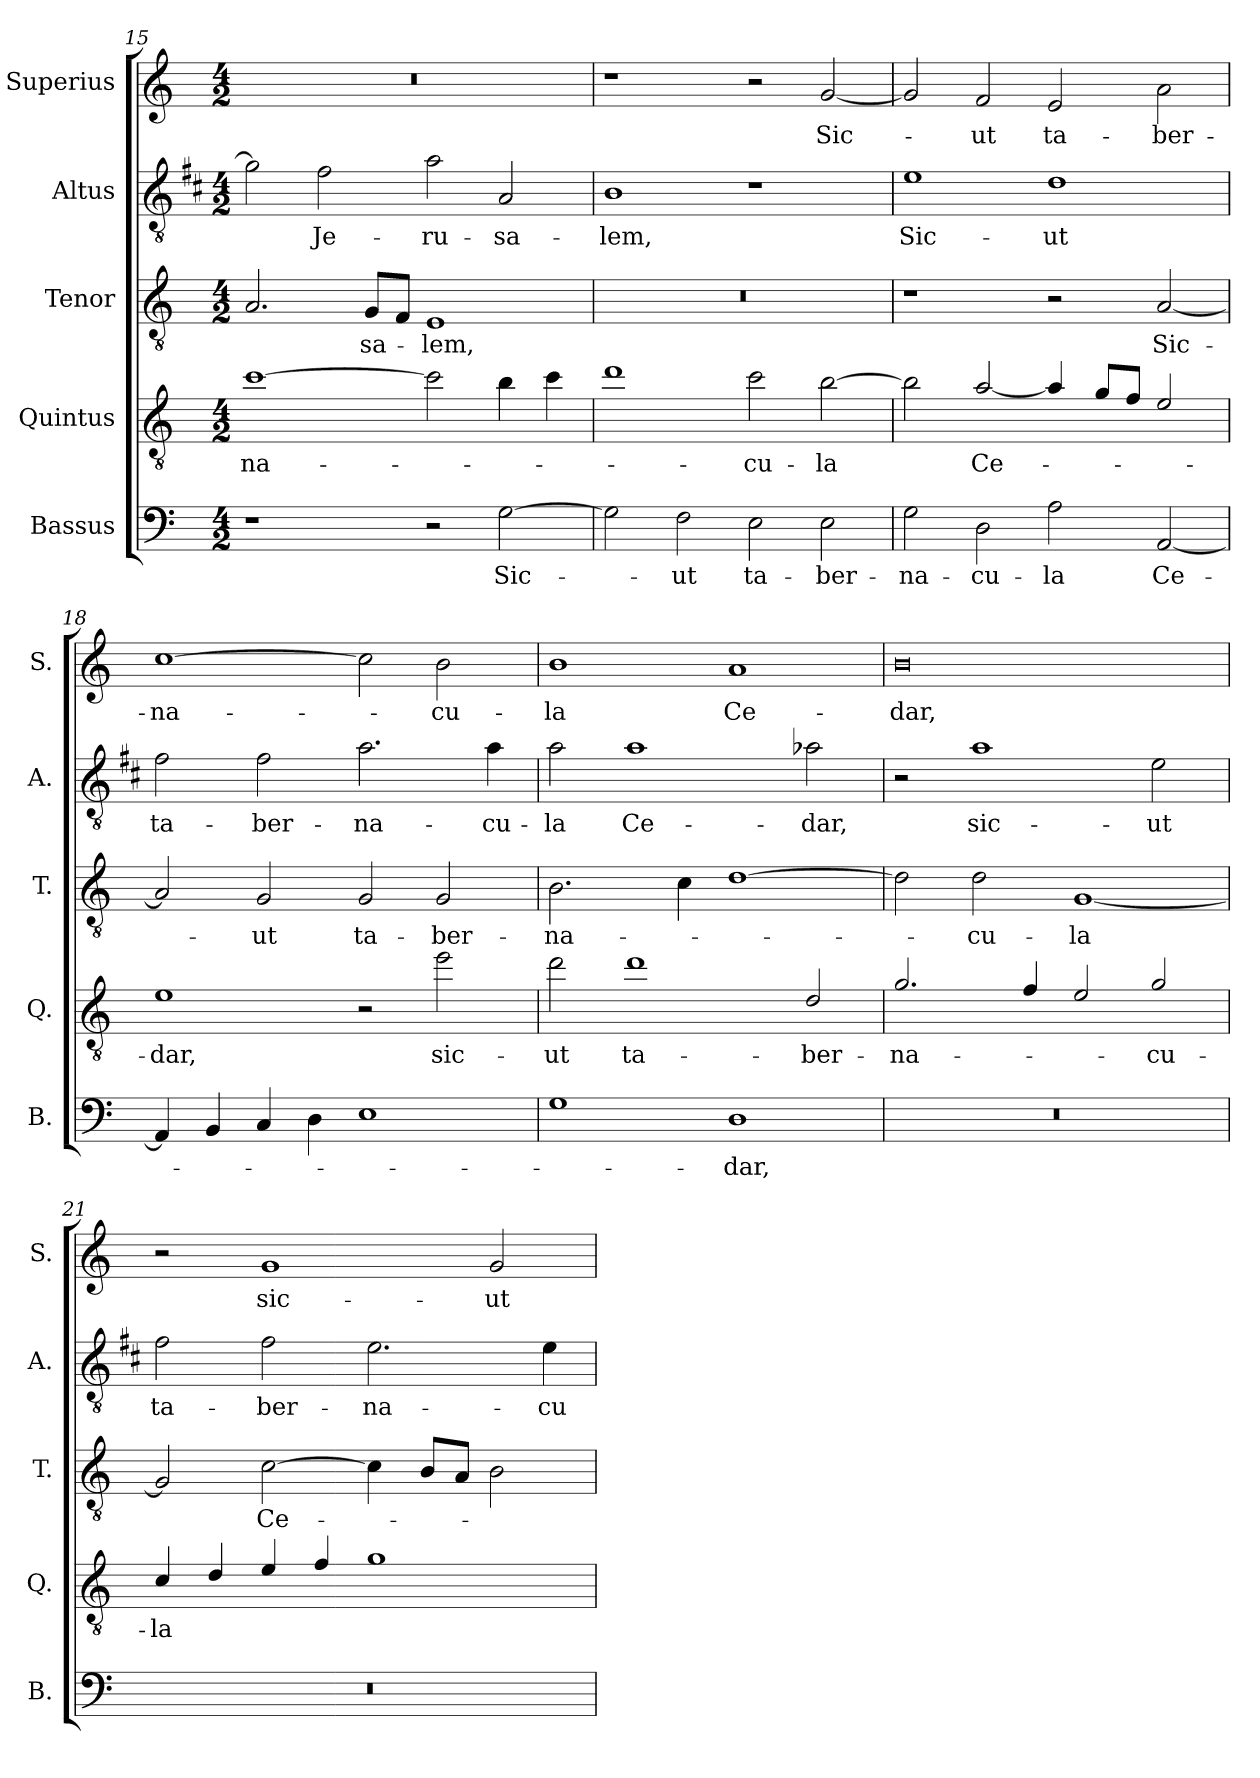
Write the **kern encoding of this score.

**kern	**text	**kern	**text	**kern	**text	**kern	**text	**kern	**text
*part5	*part5	*part4	*part4	*part3	*part3	*part2	*part2	*part1	*part1
*staff5	*staff5	*staff4	*staff4	*staff3	*staff3	*staff2	*staff2	*staff1	*staff1
*I"Bassus	*	*I"Quintus	*	*I"Tenor	*	*I"Altus	*	*I"Superius	*
*I'B.	*	*I'Q.	*	*I'T.	*	*I'A.	*	*I'S.	*
!!LO:PB:g=z
*clefF4	*	*clefGv2	*	*clefGv2	*	*clefGv2	*	*clefG2	*
*	*	*ITrd8c14	*	*	*	*ITrd1c2	*	*	*
*k[]	*	*k[]	*	*k[]	*	*k[]	*	*k[]	*
*M4/2	*	*M4/2	*	*M4/2	*	*M4/2	*	*M4/2	*
=15	=15	=15	=15	=15	=15	=15	=15	=15	=15
!	!	!	!LO:LY:b	!	!	!	!	!	!
1r	.	[1c	-na-	2.A/	.	2f\]	.	0r	.
!	!	!	!	!	!	!	!LO:LY:b	!	!
.	.	.	.	.	.	2e\	Je-	.	.
!	!	!	!	!	!LO:LY:b	!	!	!	!
.	.	.	.	8G/L	-sa-	.	.	.	.
.	.	.	.	8F/J	.	.	.	.	.
!	!	!	!	!	!LO:LY:b	!	!LO:LY:b	!	!
2r	.	2c\]	.	1E	-lem,	2g\	-ru-	.	.
!	!LO:LY:b	!	!	!	!	!	!LO:LY:b	!	!
[2G\	Sic-	4B\	.	.	.	2G/	-sa-	.	.
.	.	4c\	.	.	.	.	.	.	.
=16	=16	=16	=16	=16	=16	=16	=16	=16	=16
!	!	!	!	!	!	!	!LO:LY:b	!	!
2G\]	.	1d	.	0r	.	1A	-lem,	1r	.
!	!LO:LY:b	!	!	!	!	!	!	!	!
2F\	-ut	.	.	.	.	.	.	.	.
!	!LO:LY:b	!	!LO:LY:b	!	!	!	!	!	!
2E\	ta-	2c\	-cu-	.	.	1r	.	2r	.
!	!LO:LY:b	!	!LO:LY:b	!	!	!	!	!	!LO:LY:b
2E\	-ber-	[2B\	-la	.	.	.	.	[2g/	Sic-
=17	=17	=17	=17	=17	=17	=17	=17	=17	=17
!	!LO:LY:b	!	!	!	!	!	!LO:LY:b	!	!
2G\	-na-	2B\]	.	1r	.	1d	Sic-	2g/]	.
!	!LO:LY:b	!	!LO:LY:b	!	!	!	!	!	!LO:LY:b
2D\	-cu-	[2A/	Ce-	.	.	.	.	2f/	-ut
!	!LO:LY:b	!	!	!	!	!	!LO:LY:b	!	!LO:LY:b
2A\	-la	4A/]	.	2r	.	1c	-ut	2e/	ta-
.	.	8G/L	.	.	.	.	.	.	.
.	.	8F/J	.	.	.	.	.	.	.
!	!LO:LY:b	!	!	!	!LO:LY:b	!	!	!	!LO:LY:b
[2AA/	Ce-	2E/	.	[2A/	Sic-	.	.	2a\	-ber-
=18	=18	=18	=18	=18	=18	=18	=18	=18	=18
!	!	!	!LO:LY:b	!	!	!	!LO:LY:b	!	!LO:LY:b
4AA/]	.	1E	-dar,	2A/]	.	2e\	ta-	[1cc	-na-
4BB/	.	.	.	.	.	.	.	.	.
!	!	!	!	!	!LO:LY:b	!	!LO:LY:b	!	!
4C/	.	.	.	2G/	-ut	2e\	-ber-	.	.
4D\	.	.	.	.	.	.	.	.	.
!	!	!	!	!	!LO:LY:b	!	!LO:LY:b	!	!
1E	.	2r	.	2G/	ta-	2.g\	-na-	2cc\]	.
!	!	!	!LO:LY:b	!	!LO:LY:b	!	!	!	!LO:LY:b
.	.	2e\	sic-	2G/	-ber-	.	.	2b\	-cu-
!	!	!	!	!	!	!	!LO:LY:b	!	!
.	.	.	.	.	.	4g\	-cu-	.	.
!!LO:LB:g=z
=19	=19	=19	=19	=19	=19	=19	=19	=19	=19
!	!	!	!LO:LY:b	!	!LO:LY:b	!	!LO:LY:b	!	!LO:LY:b
1G	.	2d\	-ut	2.B\	-na-	2g\	-la	1b	-la
!	!	!	!LO:LY:b	!	!	!	!LO:LY:b	!	!
.	.	1d	ta-	.	.	1g	Ce-	.	.
.	.	.	.	4c\	.	.	.	.	.
!	!LO:LY:b	!	!	!	!	!	!	!	!LO:LY:b
1D	-dar,	.	.	[1d	.	.	.	1a	Ce-
!	!	!	!LO:LY:b	!	!	!	!LO:LY:b	!	!
.	.	2D/	-ber-	.	.	2g-X\	-dar,	.	.
=20	=20	=20	=20	=20	=20	=20	=20	=20	=20
!	!	!	!LO:LY:b	!	!	!	!	!	!LO:LY:b
0r	.	2.G/	-na-	2d\]	.	2r	.	0b	-dar,
!	!	!	!	!	!LO:LY:b	!	!LO:LY:b	!	!
.	.	.	.	2d\	-cu-	1g	sic-	.	.
.	.	4F/	.	.	.	.	.	.	.
!	!	!	!	!	!LO:LY:b	!	!	!	!
.	.	2E/	.	[1G	-la	.	.	.	.
!	!	!	!LO:LY:b	!	!	!	!LO:LY:b	!	!
.	.	2G/	-cu-	.	.	2d\	-ut	.	.
=21	=21	=21	=21	=21	=21	=21	=21	=21	=21
!	!	!	!LO:LY:b	!	!	!	!LO:LY:b	!	!
0r	.	4C/	-la	2G/]	.	2e\	ta-	2r	.
.	.	4D/	.	.	.	.	.	.	.
!	!	!	!	!	!LO:LY:b	!	!LO:LY:b	!	!LO:LY:b
.	.	4E/	.	[2c\	Ce-	2e\	-ber-	1g	sic-
.	.	4F/	.	.	.	.	.	.	.
!	!	!	!	!	!	!	!LO:LY:b	!	!
.	.	1G	.	4c\]	.	2.d\	-na-	.	.
.	.	.	.	8B/L	.	.	.	.	.
.	.	.	.	8A/J	.	.	.	.	.
!	!	!	!	!	!	!	!	!	!LO:LY:b
.	.	.	.	2B\	.	.	.	2g/	-ut
!	!	!	!	!	!	!	!LO:LY:b	!	!
.	.	.	.	.	.	4d\	-cu-	.	.
=	=	=	=	=	=	=	=	=	=
*-	*-	*-	*-	*-	*-	*-	*-	*-	*-
